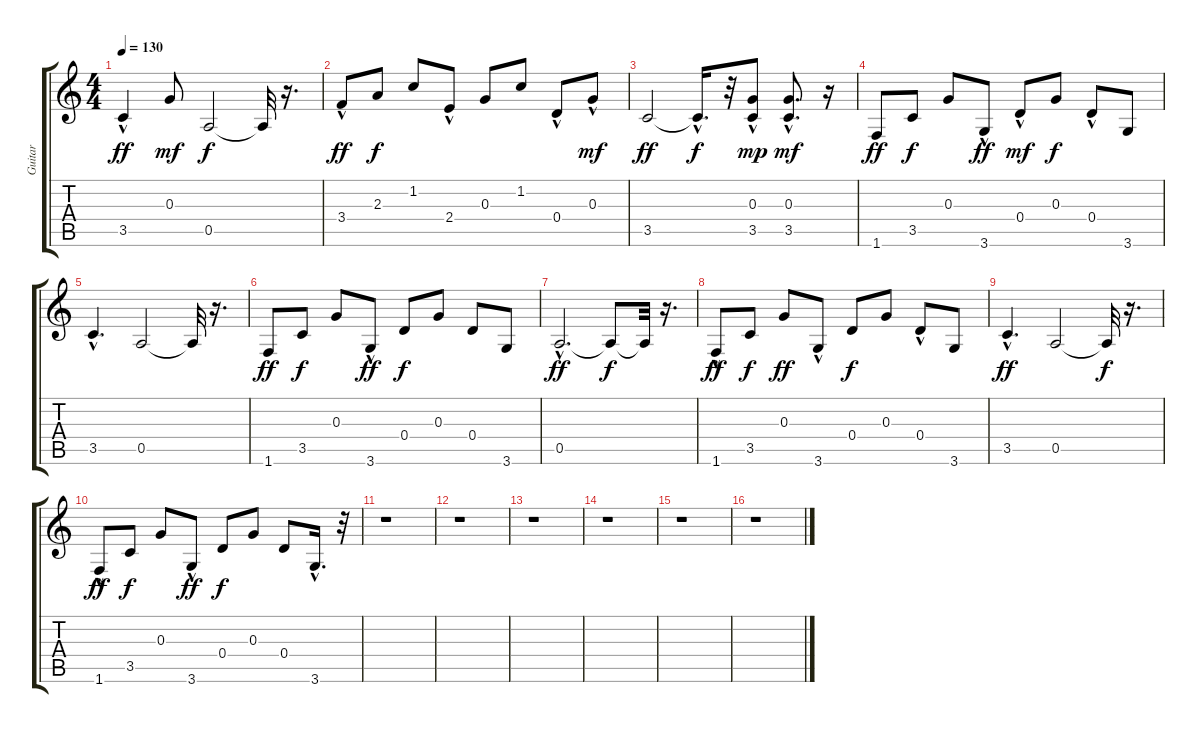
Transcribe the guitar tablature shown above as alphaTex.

\track ("Guitar" "Guitar") {instrument electricguitarclean}
\staff {score tabs}
\tuning (E4 B3 G3 D3 A2 E2) {hide}
\ts (4 4)
\tempo 130
\clef g2
\ks c
3.5{hac}.4{dy ff} 0.3.8{dy mf} 0.5.2{dy f} 0.5{t}.32 r.16{d} |
3.4{hac}.8{dy ff} 2.3.8{dy f} 1.2.8 2.4{hac}.8 0.3.8 1.2.8 0.4{hac}.8 0.3{hac}.8{dy mf} |
3.5.2{dy ff} 3.5{hac t}.16{d dy f} r.32 (0.3{hac} 3.5).8{dy mp} (0.3{hac} 3.5{hac}).8{d dy mf} r.16 |
1.6.8{dy ff} 3.5.8{dy f} 0.3.8 3.6{hac}.8{dy ff} 0.4{hac}.8{dy mf} 0.3.8{dy f} 0.4{hac}.8 3.6.8 |
3.5{hac}.4{d} 0.5.2 0.5{t}.32 r.16{d} |
1.6.8{dy ff} 3.5.8{dy f} 0.3.8 3.6{hac}.8{dy ff} 0.4.8{dy f} 0.3.8 0.4.8 3.6.8 |
0.5{hac}.2{d dy ff} 0.5{t}.8{dy f} 0.5{t}.32 r.16{d} |
1.6{hac}.8{dy ff} 3.5.8{dy f} 0.3.8{dy ff} 3.6{hac}.8 0.4.8{dy f} 0.3.8 0.4{hac}.8 3.6.8 |
3.5{hac}.4{d dy ff} 0.5.2 0.5{t}.32{dy f} r.16{d} |
1.6{hac}.8{dy ff} 3.5.8{dy f} 0.3.8 3.6{hac}.8{dy ff} 0.4.8{dy f} 0.3.8 0.4.8 3.6{hac}.16{d} r.32 |
r.1 |
r.1 |
r.1 |
r.1 |
r.1 |
r.1
